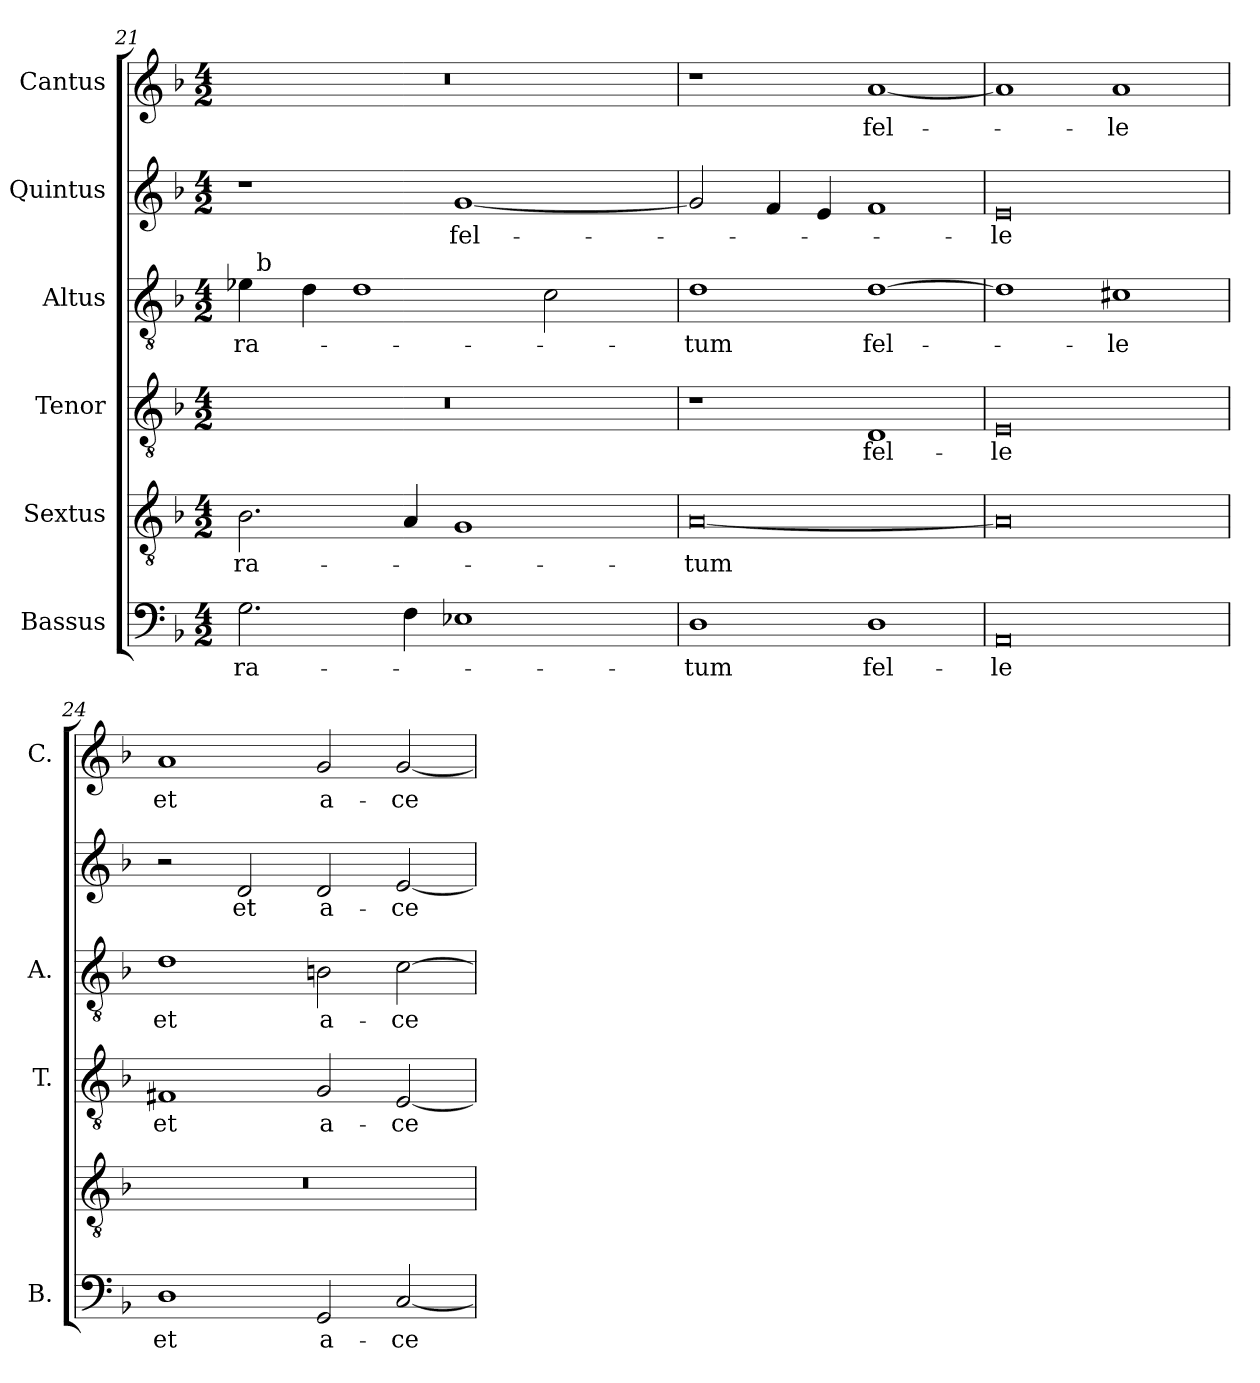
**kern	**text	**kern	**text	**kern	**text	**kern	**text	**kern	**text	**kern	**text
*part6	*part6	*part5	*part5	*part4	*part4	*part3	*part3	*part2	*part2	*part1	*part1
*staff6	*staff6	*staff5	*staff5	*staff4	*staff4	*staff3	*staff3	*staff2	*staff2	*staff1	*staff1
*I"Bassus	*	*I"Sextus	*	*I"Tenor	*	*I"Altus	*	*I"Quintus	*	*I"Cantus	*
*I'B.	*	*	*	*I'T.	*	*I'A.	*	*	*	*I'C.	*
*clefF4	*	*clefGv2	*	*clefGv2	*	*clefGv2	*	*clefG2	*	*clefG2	*
*	*	*ITrd7c12	*	*ITrd7c12	*	*ITrd7c12	*	*	*	*	*
*k[b-]	*	*k[b-]	*	*k[b-]	*	*k[b-]	*	*k[b-]	*	*k[b-]	*
*F:	*	*F:	*	*F:	*	*F:	*	*F:	*	*F:	*
*M4/2	*	*M4/2	*	*M4/2	*	*M4/2	*	*M4/2	*	*M4/2	*
=21	=21	=21	=21	=21	=21	=21	=21	=21	=21	=21	=21
!	!LO:LY:b:color=#000000	!	!	!	!	!	!	!	!	!	!
!	!	!	!LO:LY:b:color=#000000	!LO:N:vis=1	!	!	!	!	!	!	!
!	!	!	!	!	!	!	!LO:LY:b:color=#000000	!	!	!LO:N:vis=1	!
*	*	*	*	*	*	*^	*	*	*	*	*
2.Gi\	-ra-	2.BB-i\	-ra-	0r	.	4E-i\	32ryy	-ra-	1r	.	0r	.
.	.	.	.	.	.	.	256ryy	.	.	.	.	.
!	!	!	!	!	!	!	!LO:TX:a:t=b	!	!	!	!	!
.	.	.	.	.	.	.	1ryy	.	.	.	.	.
.	.	.	.	.	.	4Di\	.	.	.	.	.	.
.	.	.	.	.	.	1Di	.	.	.	.	.	.
4Fi\	.	4AAi/	.	.	.	.	.	.	.	.	.	.
!	!	!	!	!	!	!	!	!	!	!LO:LY:b:color=#000000	!	!
1E-Xi	.	1GGi	.	.	.	.	.	.	[1gi	fel-	.	.
.	.	.	.	.	.	.	2ryy	.	.	.	.	.
.	.	.	.	.	.	2Ci\	.	.	.	.	.	.
.	.	.	.	.	.	.	4ryy	.	.	.	.	.
.	.	.	.	.	.	.	8ryy	.	.	.	.	.
.	.	.	.	.	.	.	16ryy	.	.	.	.	.
.	.	.	.	.	.	.	64..ryy	.	.	.	.	.
*	*	*	*	*	*	*v	*v	*	*	*	*	*
=22	=22	=22	=22	=22	=22	=22	=22	=22	=22	=22	=22
*	*	*	*	*	*	*^	*	*	*	*	*
!	!LO:LY:b:color=#000000	!	!	!	!	!	!	!	!	!	!	!
*	*	*	*	*	*	*v	*v	*	*	*	*	*
*	*	*	*	*	*	*^	*	*	*	*	*
!	!	!	!LO:LY:b:color=#000000	!	!	!	!	!	!	!	!	!
*	*	*	*	*	*	*v	*v	*	*	*	*	*
*	*	*	*	*	*	*^	*	*	*	*	*
!	!	!	!	!	!	!	!	!LO:LY:b:color=#000000	!	!	!	!
*	*	*	*	*	*	*v	*v	*	*	*	*	*
1Di	-tum	[0AAi	-tum	1r	.	1Di	-tum	2gi/]	.	1r	.
.	.	.	.	.	.	.	.	4fi/	.	.	.
.	.	.	.	.	.	.	.	4ei/	.	.	.
!	!LO:LY:b:color=#000000	!	!	!	!	!	!	!	!	!	!
!	!	!	!	!	!LO:LY:b:color=#000000	!	!	!	!	!	!
!	!	!	!	!	!	!	!LO:LY:b:color=#000000	!	!	!	!
!	!	!	!	!	!	!	!	!	!	!	!LO:LY:b:color=#000000
1Di	fel-	.	.	1DDi	fel-	[1Di	fel-	1fi	.	[1ai	fel-
=23	=23	=23	=23	=23	=23	=23	=23	=23	=23	=23	=23
!	!LO:LY:b:color=#000000	!	!	!	!	!	!	!	!	!	!
!	!	!	!	!	!LO:LY:b:color=#000000	!	!	!	!	!	!
!	!	!	!	!	!	!	!	!	!LO:LY:b:color=#000000	!	!
0AAi	-le	0AAi]	.	0EEi	-le	1Di]	.	0ei	-le	1ai]	.
!	!	!	!	!	!	!	!LO:LY:b:color=#000000	!	!	!	!
!	!	!	!	!	!	!	!	!	!	!	!LO:LY:b:color=#000000
.	.	.	.	.	.	1C#Xi	-le	.	.	1ai	-le
!!LO:PB:g=z
=24	=24	=24	=24	=24	=24	=24	=24	=24	=24	=24	=24
!	!LO:LY:b:color=#000000	!LO:N:vis=1	!	!	!	!	!	!	!	!	!
!	!	!	!	!	!LO:LY:b:color=#000000	!	!	!	!	!	!
!	!	!	!	!	!	!	!LO:LY:b:color=#000000	!	!	!	!
!	!	!	!	!	!	!	!	!	!	!	!LO:LY:b:color=#000000
1Di	et	0r	.	1FF#Xi	et	1Di	et	2r	.	1ai	et
!	!	!	!	!	!	!	!	!	!LO:LY:b:color=#000000	!	!
.	.	.	.	.	.	.	.	2di/	et	.	.
!	!LO:LY:b:color=#000000	!	!	!	!	!	!	!	!	!	!
!	!	!	!	!	!LO:LY:b:color=#000000	!	!	!	!	!	!
!	!	!	!	!	!	!	!LO:LY:b:color=#000000	!	!	!	!
!	!	!	!	!	!	!	!	!	!LO:LY:b:color=#000000	!	!
!	!	!	!	!	!	!	!	!	!	!	!LO:LY:b:color=#000000
2GGi/	a-	.	.	2GGi/	a-	2BBni\	a-	2di/	a-	2gi/	a-
!	!LO:LY:b:color=#000000	!	!	!	!	!	!	!	!	!	!
!	!	!	!	!	!LO:LY:b:color=#000000	!	!	!	!	!	!
!	!	!	!	!	!	!	!LO:LY:b:color=#000000	!	!	!	!
!	!	!	!	!	!	!	!	!	!LO:LY:b:color=#000000	!	!
!	!	!	!	!	!	!	!	!	!	!	!LO:LY:b:color=#000000
[2Ci/	-ce-	.	.	[2EEi/	-ce-	[2Ci\	-ce-	[2ei/	-ce-	[2gi/	-ce-
=	=	=	=	=	=	=	=	=	=	=	=
*-	*-	*-	*-	*-	*-	*-	*-	*-	*-	*-	*-
